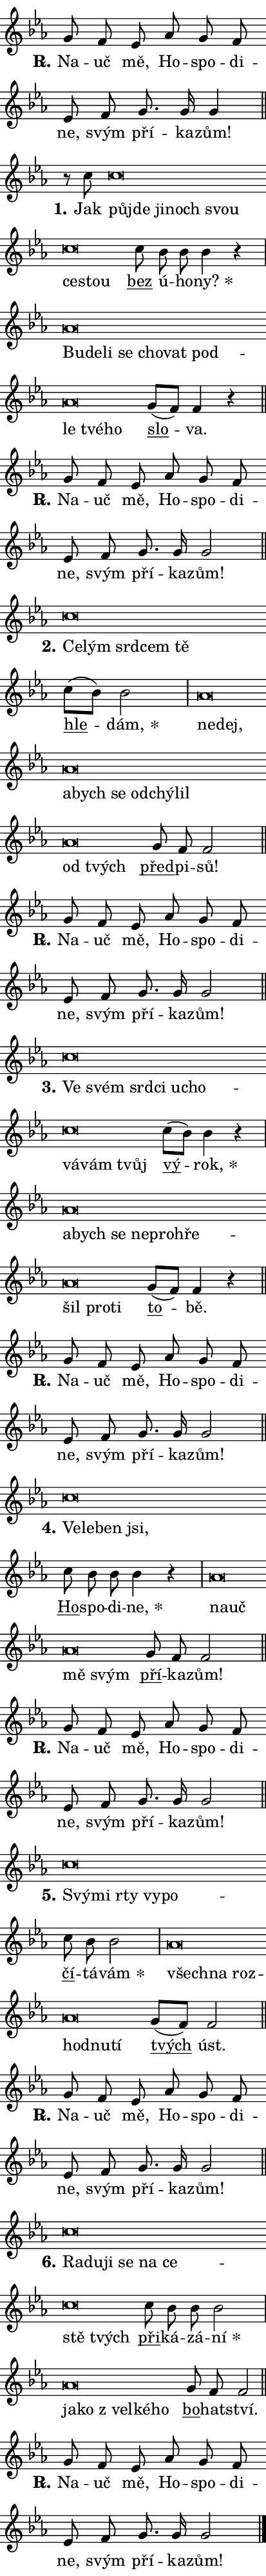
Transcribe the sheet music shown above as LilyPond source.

\version "2.22.1"
\header { tagline = "" }
\paper {
  indent = 0\cm
  top-margin = 0\cm
  right-margin = 0\cm
  bottom-margin = 0\cm
  left-margin = 0\cm
  paper-width = 7\cm
  page-breaking = #ly:one-page-breaking
  system-system-spacing.basic-distance = #11
  score-system-spacing.basic-distance = #11
  ragged-last = ##f
}


%% Author: Thomas Morley
%% https://lists.gnu.org/archive/html/lilypond-user/2020-05/msg00002.html
#(define (line-position grob)
"Returns position of @var[grob} in current system:
   @code{'start}, if at first time-step
   @code{'end}, if at last time-step
   @code{'middle} otherwise
"
  (let* ((col (ly:item-get-column grob))
         (ln (ly:grob-object col 'left-neighbor))
         (rn (ly:grob-object col 'right-neighbor))
         (col-to-check-left (if (ly:grob? ln) ln col))
         (col-to-check-right (if (ly:grob? rn) rn col))
         (break-dir-left
           (and
             (ly:grob-property col-to-check-left 'non-musical #f)
             (ly:item-break-dir col-to-check-left)))
         (break-dir-right
           (and
             (ly:grob-property col-to-check-right 'non-musical #f)
             (ly:item-break-dir col-to-check-right))))
        (cond ((eqv? 1 break-dir-left) 'start)
              ((eqv? -1 break-dir-right) 'end)
              (else 'middle))))

#(define (tranparent-at-line-position vctor)
  (lambda (grob)
  "Relying on @code{line-position} select the relevant enry from @var{vctor}.
Used to determine transparency,"
    (case (line-position grob)
      ((end) (not (vector-ref vctor 0)))
      ((middle) (not (vector-ref vctor 1)))
      ((start) (not (vector-ref vctor 2))))))

noteHeadBreakVisibility =
#(define-music-function (break-visibility)(vector?)
"Makes @code{NoteHead}s transparent relying on @var{break-visibility}"
#{
  \override NoteHead.transparent =
    #(tranparent-at-line-position break-visibility)
#})

#(define delete-ledgers-for-transparent-note-heads
  (lambda (grob)
    "Reads whether a @code{NoteHead} is transparent.
If so this @code{NoteHead} is removed from @code{'note-heads} from
@var{grob}, which is supposed to be @code{LedgerLineSpanner}.
As a result ledgers are not printed for this @code{NoteHead}"
    (let* ((nhds-array (ly:grob-object grob 'note-heads))
           (nhds-list
             (if (ly:grob-array? nhds-array)
                 (ly:grob-array->list nhds-array)
                 '()))
           ;; Relies on the transparent-property being done before
           ;; Staff.LedgerLineSpanner.after-line-breaking is executed.
           ;; This is fragile ...
           (to-keep
             (remove
               (lambda (nhd)
                 (ly:grob-property nhd 'transparent #f))
               nhds-list)))
      ;; TODO find a better method to iterate over grob-arrays, similiar
      ;; to filter/remove etc for lists
      ;; For now rebuilt from scratch
      (set! (ly:grob-object grob 'note-heads)  '())
      (for-each
        (lambda (nhd)
          (ly:pointer-group-interface::add-grob grob 'note-heads nhd))
        to-keep))))

hideNotes = {
  \noteHeadBreakVisibility #begin-of-line-visible
}
unHideNotes = {
  \noteHeadBreakVisibility #all-visible
}

% work-around for resetting accidentals
% https://lilypond.org/doc/v2.23/Documentation/notation/displaying-rhythms#unmetered-music
cadenzaMeasure = {
  \cadenzaOff
  \partial 1024 s1024
  \cadenzaOn
}

#(define-markup-command (accent layout props text) (markup?)
  "Underline accented syllable"
  (interpret-markup layout props
    #{\markup \override #'(offset . 4.3) \underline { #text }#}))

responsum = \markup \concat {
  "R" \hspace #-1.05 \path #0.1 #'((moveto 0 0.07) (lineto 0.9 0.8)) \hspace #0.05 "."
}

\layout {
    \context {
        \Staff
        \remove "Time_signature_engraver"
        \override LedgerLineSpanner.after-line-breaking = #delete-ledgers-for-transparent-note-heads
    }
    \context {
        \Voice {
            \override NoteHead.output-attributes = #'((class . "notehead"))
            \override Hairpin.height = #0.55
        }
    }
    \context {
        \Lyrics {
            \override StanzaNumber.output-attributes = #'((class . "stanzanumber"))
            \override LyricSpace.minimum-distance = #0.9
            \override LyricText.font-name = #"TeX Gyre Schola"
            \override LyricText.font-size = 1
            \override StanzaNumber.font-name = #"TeX Gyre Schola Bold"
            \override StanzaNumber.font-size = 1
        }
    }
}

% magnetic-lyrics.ily
%
%   written by
%     Jean Abou Samra <jean@abou-samra.fr>
%     Werner Lemberg <wl@gnu.org>
%
%   adapted by
%     Jiri Hon <jiri.hon@gmail.com>
%
% Version 2022-Apr-15

% https://www.mail-archive.com/lilypond-user@gnu.org/msg149350.html

#(define (Left_hyphen_pointer_engraver context)
   "Collect syllable-hyphen-syllable occurrences in lyrics and store
them in properties.  This engraver only looks to the left.  For
example, if the lyrics input is @code{foo -- bar}, it does the
following.

@itemize @bullet
@item
Set the @code{text} property of the @code{LyricHyphen} grob between
@q{foo} and @q{bar} to @code{foo}.

@item
Set the @code{left-hyphen} property of the @code{LyricText} grob with
text @q{foo} to the @code{LyricHyphen} grob between @q{foo} and
@q{bar}.
@end itemize

Use this auxiliary engraver in combination with the
@code{lyric-@/text::@/apply-@/magnetic-@/offset!} hook."
   (let ((hyphen #f)
         (text #f))
     (make-engraver
      (acknowledgers
       ((lyric-syllable-interface engraver grob source-engraver)
        (set! text grob)))
      (end-acknowledgers
       ((lyric-hyphen-interface engraver grob source-engraver)
        ;(when (not (grob::has-interface grob 'lyric-space-interface))
          (set! hyphen grob)));)
      ((stop-translation-timestep engraver)
       (when (and text hyphen)
         (ly:grob-set-object! text 'left-hyphen hyphen))
       (set! text #f)
       (set! hyphen #f)))))

#(define (lyric-text::apply-magnetic-offset! grob)
   "If the space between two syllables is less than the value in
property @code{LyricText@/.details@/.squash-threshold}, move the right
syllable to the left so that it gets concatenated with the left
syllable.

Use this function as a hook for
@code{LyricText@/.after-@/line-@/breaking} if the
@code{Left_@/hyphen_@/pointer_@/engraver} is active."
   (let ((hyphen (ly:grob-object grob 'left-hyphen #f)))
     (when hyphen
       (let ((left-text (ly:spanner-bound hyphen LEFT)))
         (when (grob::has-interface left-text 'lyric-syllable-interface)
           (let* ((common (ly:grob-common-refpoint grob left-text X))
                  (this-x-ext (ly:grob-extent grob common X))
                  (left-x-ext
                   (begin
                     ;; Trigger magnetism for left-text.
                     (ly:grob-property left-text 'after-line-breaking)
                     (ly:grob-extent left-text common X)))
                  ;; `delta` is the gap width between two syllables.
                  (delta (- (interval-start this-x-ext)
                            (interval-end left-x-ext)))
                  (details (ly:grob-property grob 'details))
                  (threshold (assoc-get 'squash-threshold details 0.2)))
             (when (< delta threshold)
               (let* (;; We have to manipulate the input text so that
                      ;; ligatures crossing syllable boundaries are not
                      ;; disabled.  For languages based on the Latin
                      ;; script this is essentially a beautification.
                      ;; However, for non-Western scripts it can be a
                      ;; necessity.
                      (lt (ly:grob-property left-text 'text))
                      (rt (ly:grob-property grob 'text))
                      (is-space (grob::has-interface hyphen 'lyric-space-interface))
                      (space (if is-space " " ""))
                      (space-markup (grob-interpret-markup grob " "))
                      (space-size (interval-length (ly:stencil-extent space-markup X)))
                      (extra-delta (if is-space space-size 0))
                      ;; Append new syllable.
                      (ltrt-space (if (and (string? lt) (string? rt))
                                (string-append lt space rt)
                                (make-concat-markup (list lt space rt))))
                      ;; Right-align `ltrt` to the right side.
                      (ltrt-space-markup (grob-interpret-markup
                               grob
                               (make-translate-markup
                                (cons (interval-length this-x-ext) 0)
                                (make-right-align-markup ltrt-space)))))
                 (begin
                   ;; Don't print `left-text`.
                   (ly:grob-set-property! left-text 'stencil #f)
                   ;; Set text and stencil (which holds all collected
                   ;; syllables so far) and shift it to the left.
                   (ly:grob-set-property! grob 'text ltrt-space)
                   (ly:grob-set-property! grob 'stencil ltrt-space-markup)
                   (ly:grob-translate-axis! grob (- (- delta extra-delta)) X))))))))))


#(define (lyric-hyphen::displace-bounds-first grob)
   ;; Make very sure this callback isn't triggered too early.
   (let ((left (ly:spanner-bound grob LEFT))
         (right (ly:spanner-bound grob RIGHT)))
     (ly:grob-property left 'after-line-breaking)
     (ly:grob-property right 'after-line-breaking)
     (ly:lyric-hyphen::print grob)))

squashThreshold = #0.4

\layout {
  \context {
    \Lyrics
    \consists #Left_hyphen_pointer_engraver
    \override LyricText.after-line-breaking =
      #lyric-text::apply-magnetic-offset!
    \override LyricHyphen.stencil = #lyric-hyphen::displace-bounds-first
    \override LyricText.details.squash-threshold = \squashThreshold
    \override LyricHyphen.minimum-distance = 0
    \override LyricHyphen.minimum-length = \squashThreshold
  }
}

squash = \override LyricText.details.squash-threshold = 9999
unSquash = \override LyricText.details.squash-threshold = \squashThreshold

left = \override LyricText.self-alignment-X = #LEFT
unLeft = \revert LyricText.self-alignment-X

starOffset = #(lambda (grob) 
                (let ((x_offset (ly:self-alignment-interface::aligned-on-x-parent grob)))
                  (if (= x_offset 0) 0 (+ x_offset 1.2))))

star = #(define-music-function (syllable)(string?)
"Append star separator at the end of a syllable"
#{
  \once \override LyricText.X-offset = #starOffset
  \lyricmode { \markup {
    #syllable
    \override #'((font-name . "TeX Gyre Schola Bold")) \hspace #0.2 \lower #0.65 \larger "*"
  } }
#})

starAccent = #(define-music-function (syllable)(string?)
"Append star separator at the end of a syllable and make accent"
#{
  \once \override LyricText.X-offset = #starOffset
  \lyricmode { \markup {
    \accent #syllable
    \override #'((font-name . "TeX Gyre Schola Bold")) \hspace #0.2 \lower #0.65 \larger "*"
  } }
#})

breath = #(define-music-function (syllable)(string?)
"Append breathing indicator at the end of a syllable"
#{
  \lyricmode { \markup { #syllable "+" } }
#})

optionalBreath = #(define-music-function (syllable)(string?)
"Append optional breathing indicator at the end of a syllable"
#{
  \lyricmode { \markup { #syllable "(+)" } }
#})


\score {
    <<
        \new Voice = "melody" { \cadenzaOn \key es \major \relative { g'8 f es as g f \bar "" es f g8. g16 g4 \cadenzaMeasure \bar "||" \break }
\relative { r8 c''8 c\breve*1/16 \hideNotes \breve*1/16 \bar "" \breve*1/16 \bar "" \breve*1/16 \bar "" \breve*1/16 \bar "" \breve*1/16 \breve*1/16 \bar "" \unHideNotes \bar "" c8 bes bes bes4 r \cadenzaMeasure \bar "|" as\breve*1/16 \hideNotes \breve*1/16 \bar "" \breve*1/16 \bar "" \breve*1/16 \bar "" \breve*1/16 \bar "" \breve*1/16 \bar "" \breve*1/16 \bar "" \breve*1/16 \bar "" \breve*1/16 \breve*1/16 \bar "" \unHideNotes \bar "" g8[( f)] f4 r \cadenzaMeasure \bar "||" \break }
\relative { g'8 f es as g f \bar "" es f g8. g16 g2 \cadenzaMeasure \bar "||" \break }
\relative { c''\breve*1/16 \hideNotes \breve*1/16 \bar "" \breve*1/16 \bar "" \breve*1/16 \breve*1/16 \bar "" \unHideNotes \bar "" c8[( bes)] bes2 \cadenzaMeasure \bar "|" as\breve*1/16 \hideNotes \breve*1/16 \bar "" \breve*1/16 \bar "" \breve*1/16 \bar "" \breve*1/16 \bar "" \breve*1/16 \bar "" \breve*1/16 \bar "" \breve*1/16 \bar "" \breve*1/16 \breve*1/16 \bar "" \unHideNotes \bar "" g8 f f2 \cadenzaMeasure \bar "||" \break }
\relative { g'8 f es as g f \bar "" es f g8. g16 g2 \cadenzaMeasure \bar "||" \break }
\relative { c''\breve*1/16 \hideNotes \breve*1/16 \bar "" \breve*1/16 \bar "" \breve*1/16 \bar "" \breve*1/16 \bar "" \breve*1/16 \bar "" \breve*1/16 \bar "" \breve*1/16 \breve*1/16 \bar "" \unHideNotes \bar "" c8[( bes)] bes4 r \cadenzaMeasure \bar "|" as\breve*1/16 \hideNotes \breve*1/16 \bar "" \breve*1/16 \bar "" \breve*1/16 \bar "" \breve*1/16 \bar "" \breve*1/16 \bar "" \breve*1/16 \bar "" \breve*1/16 \breve*1/16 \bar "" \unHideNotes \bar "" g8[( f)] f4 r \cadenzaMeasure \bar "||" \break }
\relative { g'8 f es as g f \bar "" es f g8. g16 g2 \cadenzaMeasure \bar "||" \break }
\relative { c''\breve*1/16 \hideNotes \breve*1/16 \bar "" \breve*1/16 \breve*1/16 \bar "" \unHideNotes \bar "" c8 bes bes bes4 r \cadenzaMeasure \bar "|" as\breve*1/16 \hideNotes \breve*1/16 \bar "" \breve*1/16 \breve*1/16 \bar "" \unHideNotes \bar "" g8 f f2 \cadenzaMeasure \bar "||" \break }
\relative { g'8 f es as g f \bar "" es f g8. g16 g2 \cadenzaMeasure \bar "||" \break }
\relative { c''\breve*1/16 \hideNotes \breve*1/16 \bar "" \breve*1/16 \bar "" \breve*1/16 \breve*1/16 \bar "" \unHideNotes \bar "" c8 bes bes2 \cadenzaMeasure \bar "|" as\breve*1/16 \hideNotes \breve*1/16 \bar "" \breve*1/16 \bar "" \breve*1/16 \bar "" \breve*1/16 \breve*1/16 \bar "" \unHideNotes \bar "" g8[( f)] f2 \cadenzaMeasure \bar "||" \break }
\relative { g'8 f es as g f \bar "" es f g8. g16 g2 \cadenzaMeasure \bar "||" \break }
\relative { c''\breve*1/16 \hideNotes \breve*1/16 \bar "" \breve*1/16 \bar "" \breve*1/16 \bar "" \breve*1/16 \bar "" \breve*1/16 \bar "" \breve*1/16 \breve*1/16 \bar "" \unHideNotes \bar "" c8 bes bes bes2 \cadenzaMeasure \bar "|" as\breve*1/16 \hideNotes \breve*1/16 \bar "" \breve*1/16 \bar "" \breve*1/16 \breve*1/16 \bar "" \unHideNotes \bar "" g8 f f2 \cadenzaMeasure \bar "||" \break }
\relative { g'8 f es as g f \bar "" es f g8. g16 g2 \cadenzaMeasure \bar "||" \break } \bar "|." }
        \new Lyrics \lyricsto "melody" { \lyricmode { \set stanza = \responsum
Na -- uč mě, Ho -- spo -- di -- ne, svým pří -- ka -- zům!
\set stanza = "1."
Jak \left půj -- \squash de ji -- noch svou ce -- stou \unLeft \unSquash \markup \accent bez ú -- ho -- \star ny? \left Bu -- \squash de -- li se cho -- vat pod -- le tvé -- ho \unLeft \unSquash \markup \accent slo -- va.
\set stanza = \responsum
Na -- uč mě, Ho -- spo -- di -- ne, svým pří -- ka -- zům!
\set stanza = "2."
\left Ce -- \squash lým srd -- cem tě \unLeft \unSquash \markup \accent hle -- \star dám, \left ne -- \squash dej, a -- bych se od -- chý -- lil od tvých \unLeft \unSquash \markup \accent před -- pi -- sů!
\set stanza = \responsum
Na -- uč mě, Ho -- spo -- di -- ne, svým pří -- ka -- zům!
\set stanza = "3."
\left Ve \squash svém srd -- ci u -- cho -- vá -- vám tvůj \unLeft \unSquash \markup \accent vý -- \star rok, \left a -- \squash bych se ne -- pro -- hře -- šil pro -- ti \unLeft \unSquash \markup \accent to -- bě.
\set stanza = \responsum
Na -- uč mě, Ho -- spo -- di -- ne, svým pří -- ka -- zům!
\set stanza = "4."
\left Ve -- \squash le -- ben jsi, \unLeft \unSquash \markup \accent Ho -- spo -- di -- \star ne, \left na -- \squash uč mě svým \unLeft \unSquash \markup \accent pří -- ka -- zům!
\set stanza = \responsum
Na -- uč mě, Ho -- spo -- di -- ne, svým pří -- ka -- zům!
\set stanza = "5."
\left Svý -- \squash mi rty vy -- po -- \unLeft \unSquash \markup \accent čí -- tá -- \star vám \left všech -- \squash na roz -- hod -- nu -- tí \unLeft \unSquash \markup \accent tvých úst.
\set stanza = \responsum
Na -- uč mě, Ho -- spo -- di -- ne, svým pří -- ka -- zům!
\set stanza = "6."
\left Ra -- \squash du -- ji se na ce -- stě tvých \unLeft \unSquash \markup \accent při -- ká -- zá -- \star ní \left ja -- \squash ko "z vel" -- ké -- ho \unLeft \unSquash \markup \accent bo -- hat -- ství.
\set stanza = \responsum
Na -- uč mě, Ho -- spo -- di -- ne, svým pří -- ka -- zům! } }
    >>
    \layout {}
}
